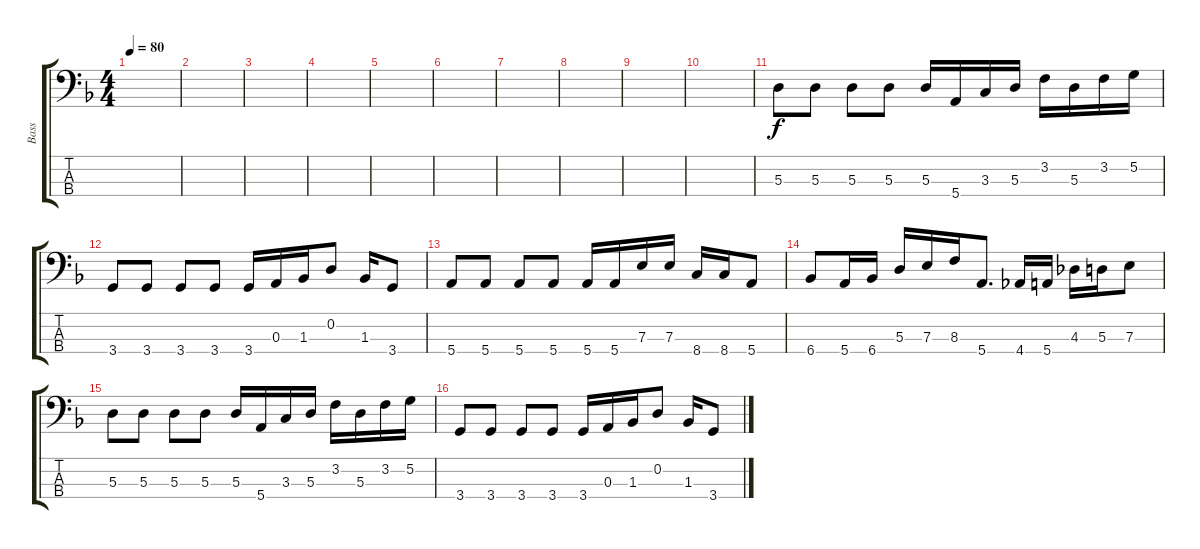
\track ("Bass" "Bass") {instrument electricbassfinger}
\staff {score tabs}
\tuning (G2 D2 A1 E1) {hide}
\ts (4 4)
\tempo 80
\clef f4
\ks dminor
|
|
|
|
|
|
|
|
|
|
5.3.8 5.3.8 5.3.8 5.3.8 5.3.16 5.4.16 3.3.16 5.3.16 3.2.16 5.3.16 3.2.16 5.2.16 |
3.4.8 3.4.8 3.4.8 3.4.8 3.4.16 0.3.16 1.3.16 0.2.8 1.3.16 3.4.8 |
5.4.8 5.4.8 5.4.8 5.4.8 5.4.16 5.4.16 7.3.16 7.3.16 8.4.16 8.4.16 5.4.8 |
6.4.8 5.4.16 6.4.16 5.3.16 7.3.16 8.3.16 5.4.8{d} 4.4.16 5.4.16 4.3.16 5.3.16 7.3.8 |
5.3.8 5.3.8 5.3.8 5.3.8 5.3.16 5.4.16 3.3.16 5.3.16 3.2.16 5.3.16 3.2.16 5.2.16 |
3.4.8 3.4.8 3.4.8 3.4.8 3.4.16 0.3.16 1.3.16 0.2.8 1.3.16 3.4.8
